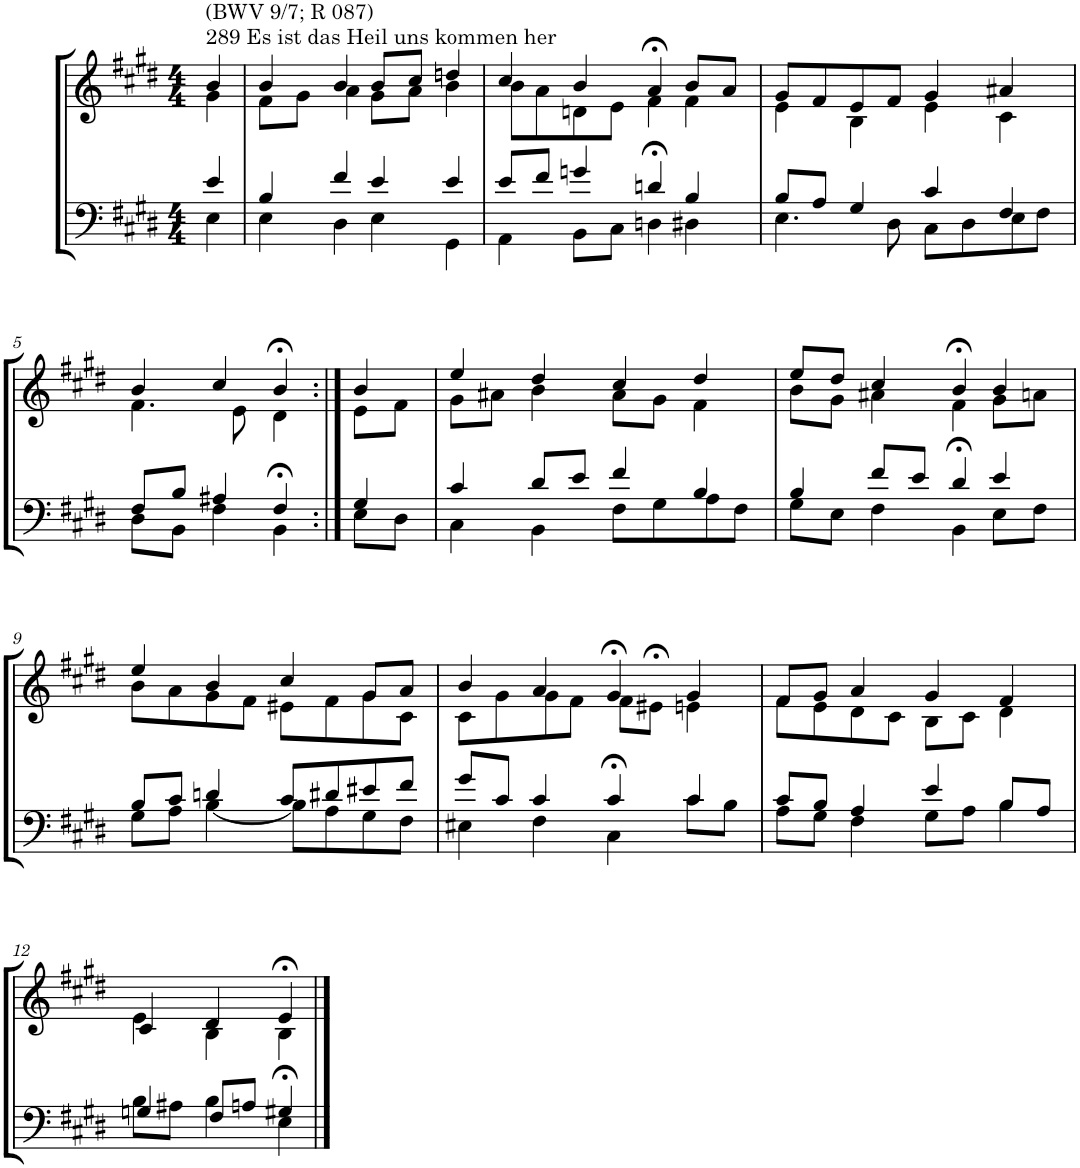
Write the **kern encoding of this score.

**kern	**kern
*part2	*part1
*staff2	*staff1
*I"Tenor/Baß	*I"Sopran/Alt
*clefF4	*clefG2
*k[f#c#g#d#]	*k[f#c#g#d#]
*M4/4	*M4/4
=1	=1
*^	*^
!	!	!LO:TX:a:t=289 Es ist das Heil uns kommen her	!
!	!	!LO:TX:a:t=(BWV 9/7; R 087)	!
4e/	4E\	4b/	4g#\
=2	=2	=2	=2
4B/	4E\	4b/	8f#\L
.	.	.	8g#\J
4f#/	4D#\	4b/	4a\
4e/	4E\	8b/L	8g#\L
.	.	8cc#/J	8a\J
4e/	4GG#\	4ddn/	4b\
=3	=3	=3	=3
8e/L	4AA\	4cc#/	8b\L
8f#/J	.	.	8a\
4gn/	8BB\L	4b/	8dn\
.	8C#\J	.	8e\J
4dn/	4Dn>\	4a>/	4f#\
4B/	4D#X\	8b/L	4f#\
.	.	8a/J	.
=4	=4	=4	=4
8B/L	4.E\	8g#/L	4e\
8A/J	.	8f#/	.
4G#/	.	8e/	4B\
.	8D#\	8f#/J	.
4c#/	8C#\L	4g#/	4e\
.	8D#\	.	.
4F#/	8E\	4a#X/	4c#\
.	8F#\J	.	.
!!LO:LB:g=z	!!
=5	=5	=5	=5
8F#/L	8D#\L	4b/	4.f#\
8B/J	8BB\J	.	.
4A#X/	4F#\	4cc#/	.
.	.	.	8e\
4F#/	4BB>\	4b>/	4d#\
=6:|!	=6:|!	=6:|!	=6:|!
4G#/	8E\L	4b/	8e\L
.	8D#\J	.	8f#\J
=7	=7	=7	=7
4c#/	4C#\	4ee/	8g#\L
.	.	.	8a#X\J
8d#/L	4BB\	4dd#/	4b\
8e/J	.	.	.
4f#/	8F#\L	4cc#/	8a#\L
.	8G#\	.	8g#\J
4B/	8A\	4dd#/	4f#\
.	8F#\J	.	.
=8	=8	=8	=8
4B/	8G#\L	8ee/L	8b\L
.	8E\J	8dd#/J	8g#\J
8f#/L	4F#\	4cc#/	4a#X\
8e/J	.	.	.
4d#/	4BB>\	4b>/	4f#\
4e/	8E\L	4b/	8g#\L
.	8F#\J	.	8an\J
!!LO:LB:g=z	!!
=9	=9	=9	=9
8B/L	8G#\L	4ee/	8b\L
8c#/J	8A\J	.	8a\
4dn/	[4B\	4b/	8g#\
.	.	.	8f#\J
8c#/L	8B\L]	4cc#/	8e#X\L
8d#X/	8A\	.	8f#\
8e#X/	8G#\	8g#/L	8g#\
8f#/J	8F#\J	8a/J	8c#\J
=10	=10	=10	=10
8g#/L	4E#X\	4b/	8c#\L
8c#/J	.	.	8g#\
4c#/	4F#\	4a/	8g#\
.	.	.	8f#\J
4c#/	4C#>\	4g#>/	8f#\L
.	.	.	8e#X>\J
4c#/	8c#\L	4g#/	4en\
.	8B\J	.	.
=11	=11	=11	=11
8c#/L	8A\L	8f#/L	8f#\L
8B/J	8G#\J	8g#/J	8e\
4A/	4F#\	4a/	8d#\
.	.	.	8c#\J
4e/	8G#\L	4g#/	8B\L
.	8A\J	.	8c#\J
8B/L	4B\	4f#/	4d#\
8A/J	.	.	.
!!LO:LB:g=z	!!
=12	=12	=12	=12
4Gn/	8B\L	4c#/	4e\
.	8A#X\J	.	.
8F#/L	4B\	4d#/	4B\
8An/J	.	.	.
4G#X/	4E>\	4e>/	4B\
*v	*v	*	*
*	*v	*v
==	==
*-	*-
